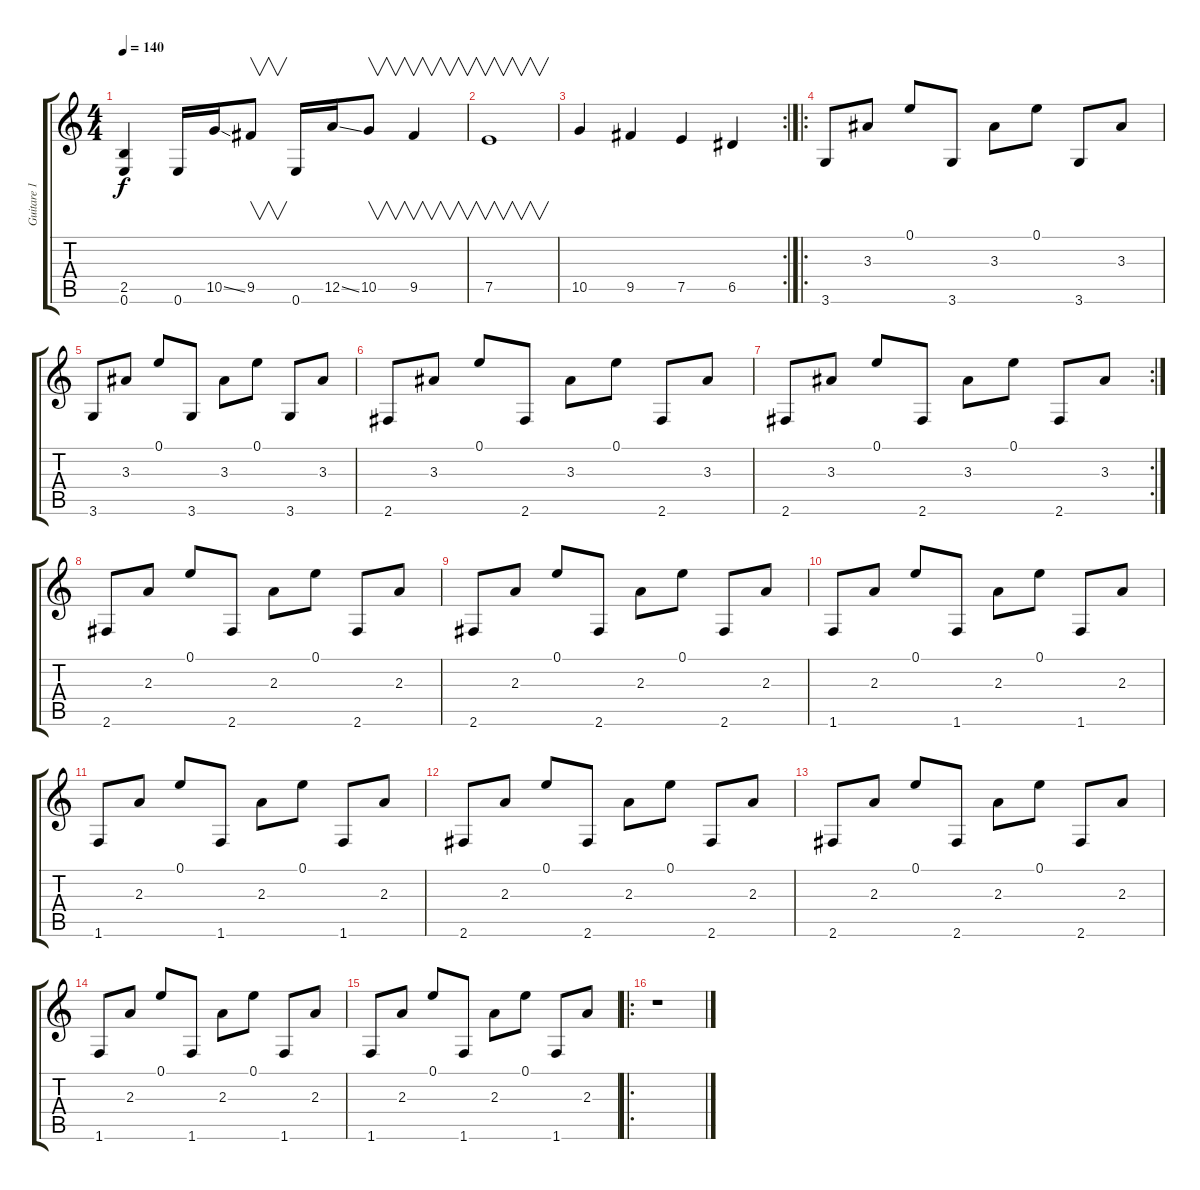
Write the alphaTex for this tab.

\track ("Guitare 1" "Guitare 1") {instrument overdrivenguitar}
\staff {score tabs}
\tuning (E4 B3 G3 D3 A2 E2) {hide}
\ts (4 4)
\tempo 140
\clef g2
\ks c
(2.5 0.6).4{dy f} 0.6.16 10.5{ss}.16 9.5.8{v} 0.6.16 12.5{ss}.16 10.5.8{v} 9.5.4{v} |
7.5.1{v} |
\rc 2
10.5.4 9.5.4 7.5.4 6.5.4 |
\ro
3.6.8{instrument acousticguitarnylon} 3.3.8{instrument acousticguitarnylon} 0.1.8{instrument acousticguitarnylon} 3.6.8{instrument acousticguitarnylon} 3.3.8{instrument acousticguitarnylon} 0.1.8{instrument acousticguitarnylon} 3.6.8{instrument acousticguitarnylon} 3.3.8{instrument acousticguitarnylon} |
3.6.8{instrument acousticguitarnylon} 3.3.8{instrument acousticguitarnylon} 0.1.8{instrument acousticguitarnylon} 3.6.8{instrument acousticguitarnylon} 3.3.8{instrument acousticguitarnylon} 0.1.8{instrument acousticguitarnylon} 3.6.8{instrument acousticguitarnylon} 3.3.8{instrument acousticguitarnylon} |
2.6.8{instrument acousticguitarnylon} 3.3.8{instrument acousticguitarnylon} 0.1.8{instrument acousticguitarnylon} 2.6.8{instrument acousticguitarnylon} 3.3.8{instrument acousticguitarnylon} 0.1.8{instrument acousticguitarnylon} 2.6.8{instrument acousticguitarnylon} 3.3.8{instrument acousticguitarnylon} |
\rc 2
2.6.8{instrument acousticguitarnylon} 3.3.8{instrument acousticguitarnylon} 0.1.8{instrument acousticguitarnylon} 2.6.8{instrument acousticguitarnylon} 3.3.8{instrument acousticguitarnylon} 0.1.8{instrument acousticguitarnylon} 2.6.8{instrument acousticguitarnylon} 3.3.8{instrument acousticguitarnylon} |
2.6.8{instrument acousticguitarnylon} 2.3.8{instrument acousticguitarnylon} 0.1.8{instrument acousticguitarnylon} 2.6.8{instrument acousticguitarnylon} 2.3.8{instrument acousticguitarnylon} 0.1.8{instrument acousticguitarnylon} 2.6.8{instrument acousticguitarnylon} 2.3.8{instrument acousticguitarnylon} |
2.6.8{instrument acousticguitarnylon} 2.3.8{instrument acousticguitarnylon} 0.1.8{instrument acousticguitarnylon} 2.6.8{instrument acousticguitarnylon} 2.3.8{instrument acousticguitarnylon} 0.1.8{instrument acousticguitarnylon} 2.6.8{instrument acousticguitarnylon} 2.3.8{instrument acousticguitarnylon} |
1.6.8{instrument acousticguitarnylon} 2.3.8{instrument acousticguitarnylon} 0.1.8{instrument acousticguitarnylon} 1.6.8{instrument acousticguitarnylon} 2.3.8{instrument acousticguitarnylon} 0.1.8{instrument acousticguitarnylon} 1.6.8{instrument acousticguitarnylon} 2.3.8{instrument acousticguitarnylon} |
1.6.8{instrument acousticguitarnylon} 2.3.8{instrument acousticguitarnylon} 0.1.8{instrument acousticguitarnylon} 1.6.8{instrument acousticguitarnylon} 2.3.8{instrument acousticguitarnylon} 0.1.8{instrument acousticguitarnylon} 1.6.8{instrument acousticguitarnylon} 2.3.8{instrument acousticguitarnylon} |
2.6.8{instrument acousticguitarnylon} 2.3.8{instrument acousticguitarnylon} 0.1.8{instrument acousticguitarnylon} 2.6.8{instrument acousticguitarnylon} 2.3.8{instrument acousticguitarnylon} 0.1.8{instrument acousticguitarnylon} 2.6.8{instrument acousticguitarnylon} 2.3.8{instrument acousticguitarnylon} |
2.6.8{instrument acousticguitarnylon} 2.3.8{instrument acousticguitarnylon} 0.1.8{instrument acousticguitarnylon} 2.6.8{instrument acousticguitarnylon} 2.3.8{instrument acousticguitarnylon} 0.1.8{instrument acousticguitarnylon} 2.6.8{instrument acousticguitarnylon} 2.3.8{instrument acousticguitarnylon} |
1.6.8{instrument acousticguitarnylon} 2.3.8{instrument acousticguitarnylon} 0.1.8{instrument acousticguitarnylon} 1.6.8{instrument acousticguitarnylon} 2.3.8{instrument acousticguitarnylon} 0.1.8{instrument acousticguitarnylon} 1.6.8{instrument acousticguitarnylon} 2.3.8{instrument acousticguitarnylon} |
1.6.8{instrument acousticguitarnylon} 2.3.8{instrument acousticguitarnylon} 0.1.8{instrument acousticguitarnylon} 1.6.8{instrument acousticguitarnylon} 2.3.8{instrument acousticguitarnylon} 0.1.8{instrument acousticguitarnylon} 1.6.8{instrument acousticguitarnylon} 2.3.8{instrument acousticguitarnylon} |
\ro
r.1
